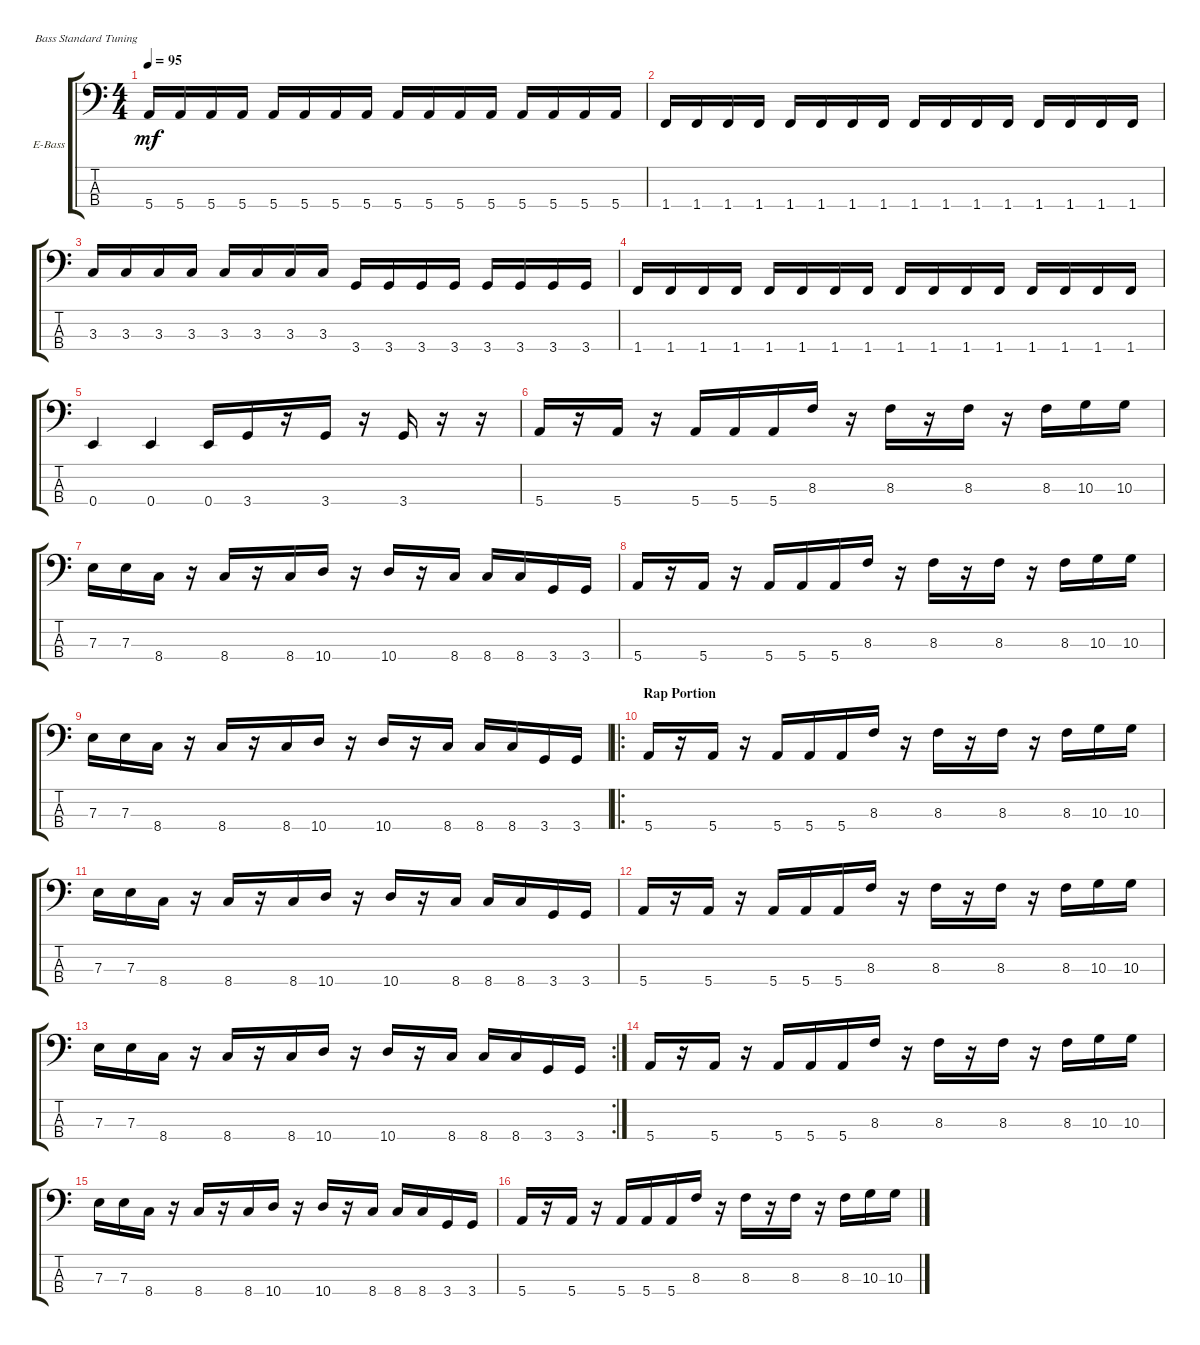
\bracketExtendMode groupsimilarinstruments
\firstSystemTrackNameOrientation horizontal
\otherSystemsTrackNameOrientation horizontal
\track ("Electric Bass" "E-Bass") {instrument electricbassfinger}
\staff {score tabs}
\tuning (G2 D2 A1 E1)
\ts (4 4)
\tempo 95
\clef f4
\ks c
5.4.16{dy mf} 5.4.16 5.4.16 5.4.16 5.4.16 5.4.16 5.4.16 5.4.16 5.4.16 5.4.16 5.4.16 5.4.16 5.4.16 5.4.16 5.4.16 5.4.16 |
1.4.16 1.4.16 1.4.16 1.4.16 1.4.16 1.4.16 1.4.16 1.4.16 1.4.16 1.4.16 1.4.16 1.4.16 1.4.16 1.4.16 1.4.16 1.4.16 |
3.3.16 3.3.16 3.3.16 3.3.16 3.3.16 3.3.16 3.3.16 3.3.16 3.4.16 3.4.16 3.4.16 3.4.16 3.4.16 3.4.16 3.4.16 3.4.16 |
1.4.16 1.4.16 1.4.16 1.4.16 1.4.16 1.4.16 1.4.16 1.4.16 1.4.16 1.4.16 1.4.16 1.4.16 1.4.16 1.4.16 1.4.16 1.4.16 |
0.4.4 0.4.4 0.4.16 3.4.16 r.16 3.4.16 r.16 3.4.16 r.16 r.16 |
5.4.16 r.16 5.4.16 r.16 5.4.16 5.4.16 5.4.16 8.3.16 r.16 8.3.16 r.16 8.3.16 r.16 8.3.16 10.3.16 10.3.16 |
7.3.16 7.3.16 8.4.16 r.16 8.4.16 r.16 8.4.16 10.4.16 r.16 10.4.16 r.16 8.4.16 8.4.16 8.4.16 3.4.16 3.4.16 |
5.4.16 r.16 5.4.16 r.16 5.4.16 5.4.16 5.4.16 8.3.16 r.16 8.3.16 r.16 8.3.16 r.16 8.3.16 10.3.16 10.3.16 |
7.3.16 7.3.16 8.4.16 r.16 8.4.16 r.16 8.4.16 10.4.16 r.16 10.4.16 r.16 8.4.16 8.4.16 8.4.16 3.4.16 3.4.16 |
\ro
\section ("" "Rap Portion")
5.4.16 r.16 5.4.16 r.16 5.4.16 5.4.16 5.4.16 8.3.16 r.16 8.3.16 r.16 8.3.16 r.16 8.3.16 10.3.16 10.3.16 |
7.3.16 7.3.16 8.4.16 r.16 8.4.16 r.16 8.4.16 10.4.16 r.16 10.4.16 r.16 8.4.16 8.4.16 8.4.16 3.4.16 3.4.16 |
5.4.16 r.16 5.4.16 r.16 5.4.16 5.4.16 5.4.16 8.3.16 r.16 8.3.16 r.16 8.3.16 r.16 8.3.16 10.3.16 10.3.16 |
\rc 2
7.3.16 7.3.16 8.4.16 r.16 8.4.16 r.16 8.4.16 10.4.16 r.16 10.4.16 r.16 8.4.16 8.4.16 8.4.16 3.4.16 3.4.16 |
5.4.16 r.16 5.4.16 r.16 5.4.16 5.4.16 5.4.16 8.3.16 r.16 8.3.16 r.16 8.3.16 r.16 8.3.16 10.3.16 10.3.16 |
7.3.16 7.3.16 8.4.16 r.16 8.4.16 r.16 8.4.16 10.4.16 r.16 10.4.16 r.16 8.4.16 8.4.16 8.4.16 3.4.16 3.4.16 |
5.4.16 r.16 5.4.16 r.16 5.4.16 5.4.16 5.4.16 8.3.16 r.16 8.3.16 r.16 8.3.16 r.16 8.3.16 10.3.16 10.3.16
